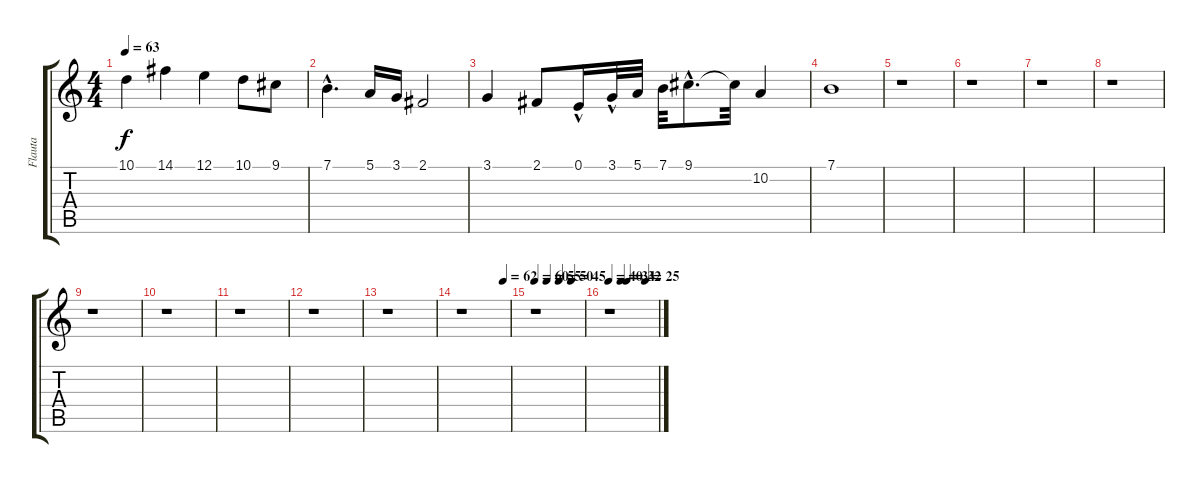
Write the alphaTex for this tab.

\track ("Flauta" "Flauta") {instrument flute}
\staff {score tabs}
\tuning (E4 B3 G3 D3 A2 E2) {hide}
\ts (4 4)
\tempo 63
\clef g2
\ks c
10.1.4{dy f} 14.1.4 12.1.4 10.1.8 9.1.8 |
7.1{hac}.4{d} 5.1.16 3.1.16 2.1.2 |
3.1.4 2.1.8 0.1{hac}.16 3.1{hac}.32 5.1.32 7.1.32 9.1{hac}.8{d} 9.1{t}.32 10.2.4 |
7.1.1 |
r.1 |
r.1 |
r.1 |
r.1 |
r.1 |
r.1 |
r.1 |
r.1 |
r.1 |
\tempo (62 0.875)
r.1 |
\tempo 60
\tempo (55 0.25)
\tempo (50 0.5)
\tempo (45 0.75)
r.1 |
\tempo 40
\tempo (34 0.25)
\tempo (32 0.375)
\tempo (25 0.75)
r.1
